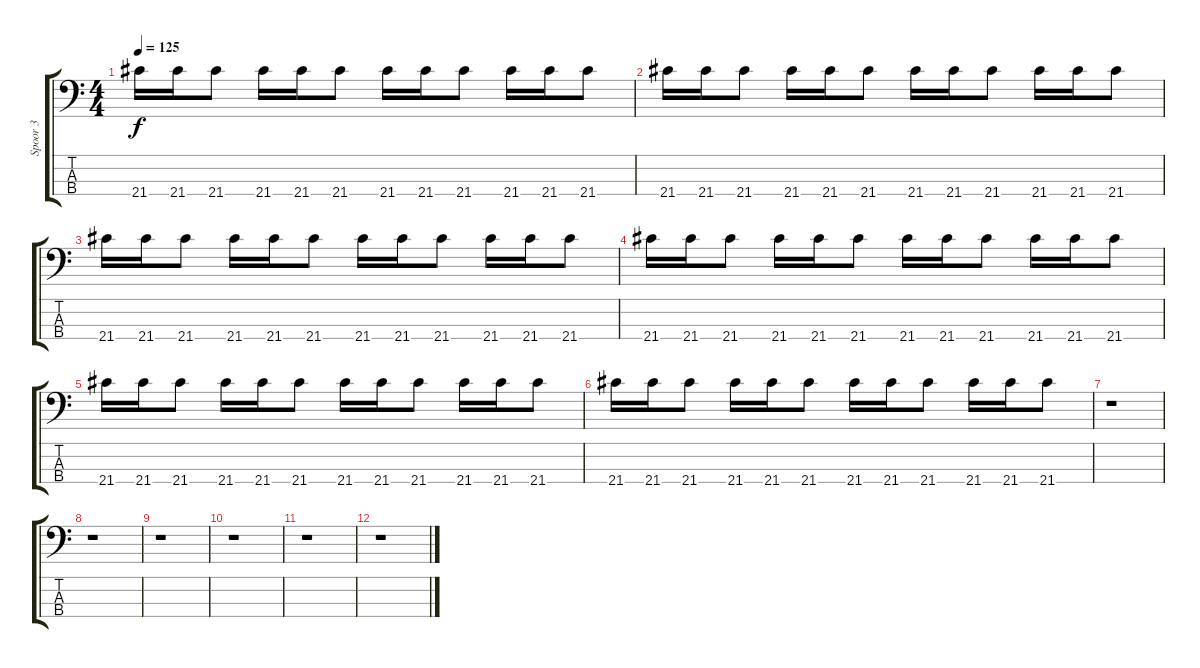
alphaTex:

\track ("Spoor 3" "Spoor 3") {instrument electricbassfinger}
\staff {score tabs}
\tuning (G2 D2 A1 E1) {hide}
\ts (4 4)
\tempo 125
\clef f4
\ks c
21.4.16{dy f} 21.4.16 21.4.8 21.4.16 21.4.16 21.4.8 21.4.16 21.4.16 21.4.8 21.4.16 21.4.16 21.4.8 |
21.4.16 21.4.16 21.4.8 21.4.16 21.4.16 21.4.8 21.4.16 21.4.16 21.4.8 21.4.16 21.4.16 21.4.8 |
21.4.16 21.4.16 21.4.8 21.4.16 21.4.16 21.4.8 21.4.16 21.4.16 21.4.8 21.4.16 21.4.16 21.4.8 |
21.4.16 21.4.16 21.4.8 21.4.16 21.4.16 21.4.8 21.4.16 21.4.16 21.4.8 21.4.16 21.4.16 21.4.8 |
21.4.16 21.4.16 21.4.8 21.4.16 21.4.16 21.4.8 21.4.16 21.4.16 21.4.8 21.4.16 21.4.16 21.4.8 |
21.4.16 21.4.16 21.4.8 21.4.16 21.4.16 21.4.8 21.4.16 21.4.16 21.4.8 21.4.16 21.4.16 21.4.8 |
r.1 |
r.1 |
r.1 |
r.1 |
r.1 |
r.1
